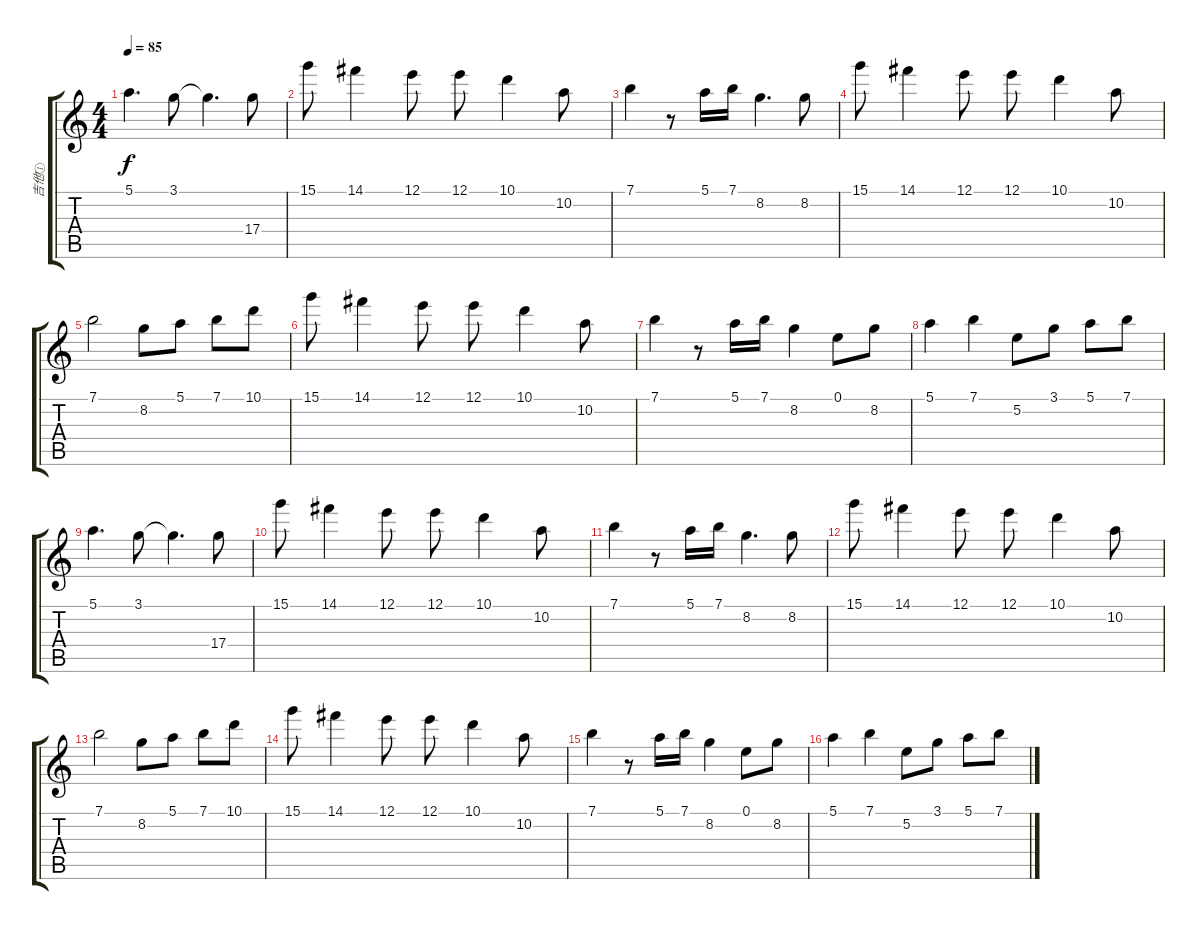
\track ("吉他①" "吉他①") {instrument acousticguitarnylon}
\staff {score tabs}
\tuning (E4 B3 G3 D3 A2 E2) {hide}
\ts (4 4)
\tempo 85
\clef g2
\ks c
5.1.4{d dy f} 3.1.8 3.1{t}.4{d} 17.4.8 |
15.1.8 14.1.4 12.1.8 12.1.8 10.1.4 10.2.8 |
7.1.4 r.8 5.1.16 7.1.16 8.2.4{d} 8.2.8 |
15.1.8 14.1.4 12.1.8 12.1.8 10.1.4 10.2.8 |
7.1.2 8.2.8 5.1.8 7.1.8 10.1.8 |
15.1.8 14.1.4 12.1.8 12.1.8 10.1.4 10.2.8 |
7.1.4 r.8 5.1.16 7.1.16 8.2.4 0.1.8 8.2.8 |
5.1.4 7.1.4 5.2.8 3.1.8 5.1.8 7.1.8 |
5.1.4{d} 3.1.8 3.1{t}.4{d} 17.4.8 |
15.1.8 14.1.4 12.1.8 12.1.8 10.1.4 10.2.8 |
7.1.4 r.8 5.1.16 7.1.16 8.2.4{d} 8.2.8 |
15.1.8 14.1.4 12.1.8 12.1.8 10.1.4 10.2.8 |
7.1.2 8.2.8 5.1.8 7.1.8 10.1.8 |
15.1.8 14.1.4 12.1.8 12.1.8 10.1.4 10.2.8 |
7.1.4 r.8 5.1.16 7.1.16 8.2.4 0.1.8 8.2.8 |
5.1.4 7.1.4 5.2.8 3.1.8 5.1.8 7.1.8
